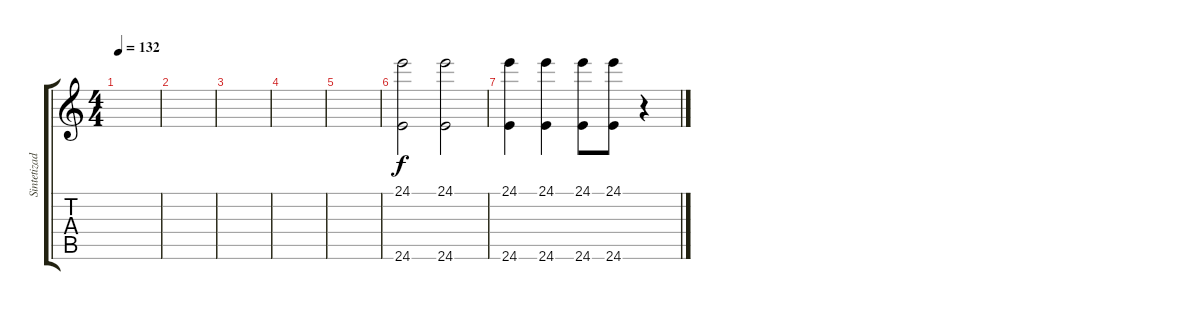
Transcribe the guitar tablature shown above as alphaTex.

\track ("Sintetizador 2" "Sintetizad") {instrument tremolostrings}
\staff {score tabs}
\tuning (E4 B3 G3 D3 A2 E2) {hide}
\ts (4 4)
\tempo 132
\clef g2
\ks c
|
|
|
|
|
(24.1 24.6).2{volume 14 instrument orchestrahit} (24.1 24.6).2 |
(24.1 24.6).4 (24.1 24.6).4 (24.1 24.6).8 (24.1 24.6).8 r.4
